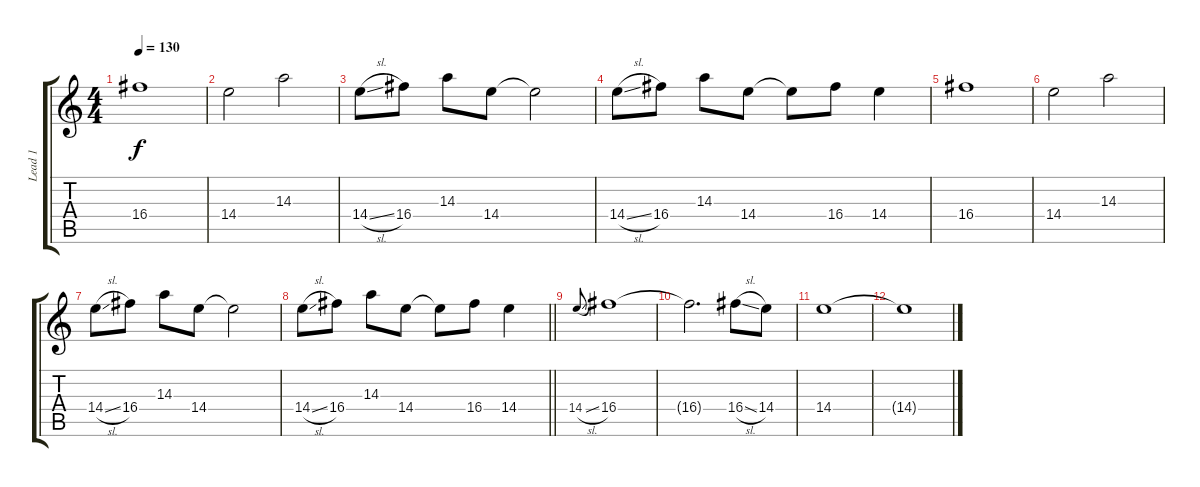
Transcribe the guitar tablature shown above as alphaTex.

\track ("Lead 1" "Lead 1") {instrument distortionguitar}
\staff {score tabs}
\tuning (E4 B3 G3 D3 A2 E2) {hide}
\ts (4 4)
\tempo 130
\clef g2
\ks c
16.4.1{dy f} |
14.4.2 14.3.2 |
14.4{sl}.8 16.4.8 14.3.8 14.4.8 14.4{t}.2 |
14.4{sl}.8 16.4.8 14.3.8 14.4.8 14.4{t}.8 16.4.8 14.4.4 |
16.4.1 |
14.4.2 14.3.2 |
14.4{sl}.8 16.4.8 14.3.8 14.4.8 14.4{t}.2 |
\barLineRight lightlight
14.4{sl}.8 16.4.8 14.3.8 14.4.8 14.4{t}.8 16.4.8 14.4.4 |
\section ("" "")
14.4{sl}.8{gr onbeat} 16.4.1 |
16.4{t}.2{d} 16.4{sl}.8 14.4.8 |
14.4.1 |
14.4{t}.1
